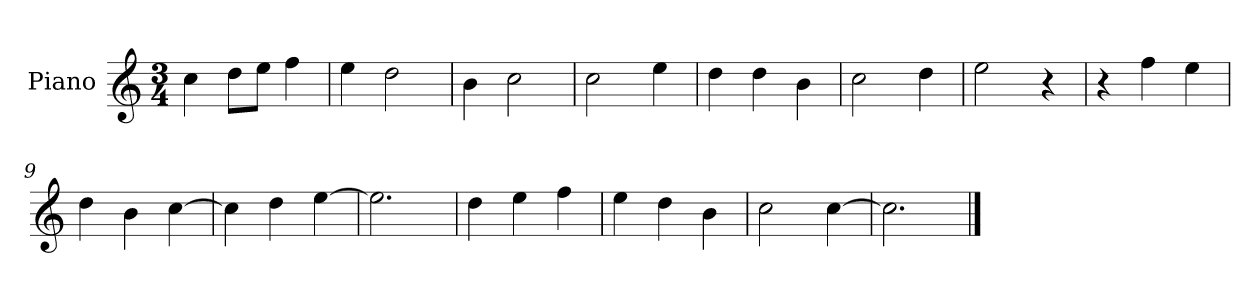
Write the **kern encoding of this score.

**kern
*part1
*staff1
*I"Piano
*I'P-no
*clefG2
*k[]
*M3/4
*MM177
=1
4cc\
8dd\L
8ee\J
4ff\
=2
4ee\
2dd\
=3
4b\
2cc\
=4
2cc\
4ee\
=5
4dd\
4dd\
4b\
=6
2cc\
4dd\
=7
2ee\
4r
=8
4r
4ff\
4ee\
=9
4dd\
4b\
[4cc\
=10
4cc\]
4dd\
[4ee\
=11
2.ee\]
=12
4dd\
4ee\
4ff\
!!LO:LB:g=z
=13
4ee\
4dd\
4b\
=14
2cc\
[4cc\
=15
2.cc\]
==
*-
